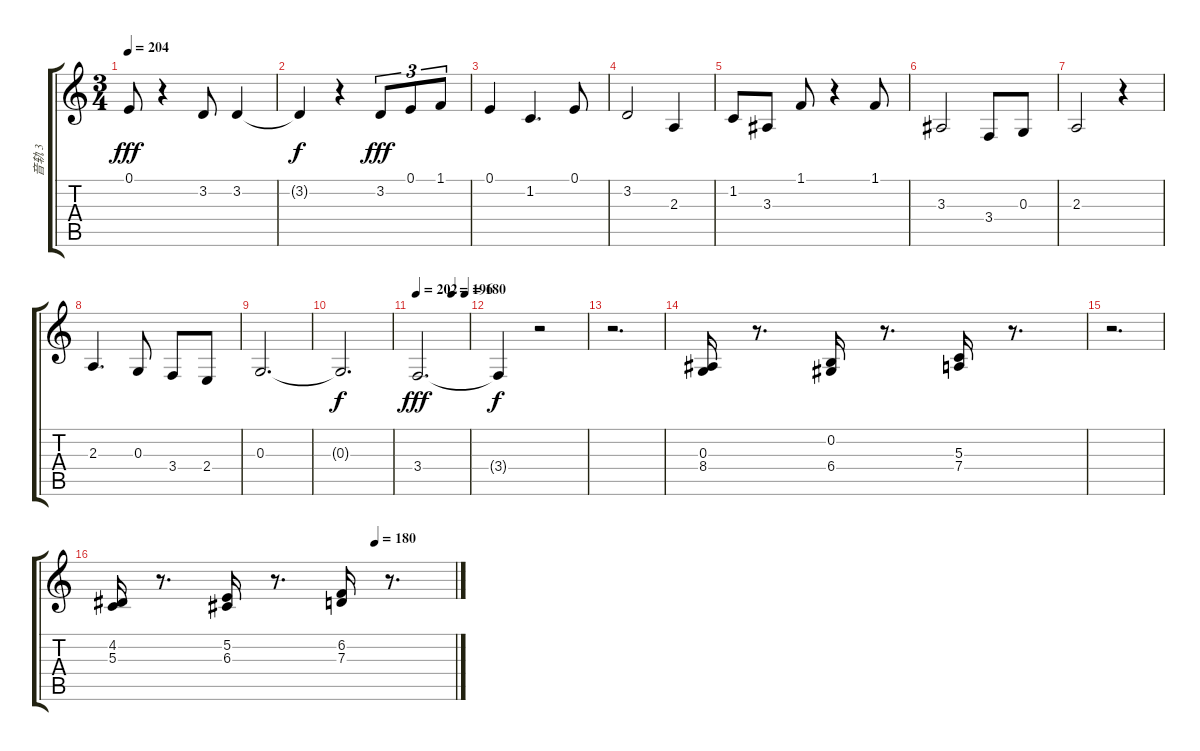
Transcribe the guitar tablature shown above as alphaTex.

\track ("音轨 3" "音轨 3") {instrument stringensemble1}
\staff {score tabs}
\tuning (E4 B3 G3 D3 A2 E2) {hide}
\ts (3 4)
\tempo 204
\clef g2
\ks c
0.1.8{dy fff} r.4 3.2.8 3.2.4 |
3.2{t}.4{dy f} r.4 3.2.8{tu (3 2) dy fff} 0.1.8{tu (3 2)} 1.1.8{tu (3 2)} |
0.1.4 1.2.4{d} 0.1.8 |
3.2.2 2.3.4 |
1.2.8 3.3.8 1.1.8 r.4 1.1.8 |
3.3.2 3.4.8 0.3.8 |
2.3.2 r.4 |
2.3.4{d} 0.3.8 3.4.8 2.4.8 |
0.3.2{d} |
0.3{t}.2{d dy f} |
\tempo 202
\tempo (196 0.6805555555555556)
\tempo (180 0.9305555555555556)
3.4.2{d dy fff} |
3.4{t}.4{dy f} r.2 |
r.2{d} |
(0.3 8.4).16 r.8{d} (0.2 6.4).16 r.8{d} (5.3 7.4).16 r.8{d} |
r.2{d} |
\tempo (180 0.7638888888888888)
(4.2 5.3).16 r.8{d} (5.2 6.3).16 r.8{d} (6.2 7.3).16 r.8{d}
